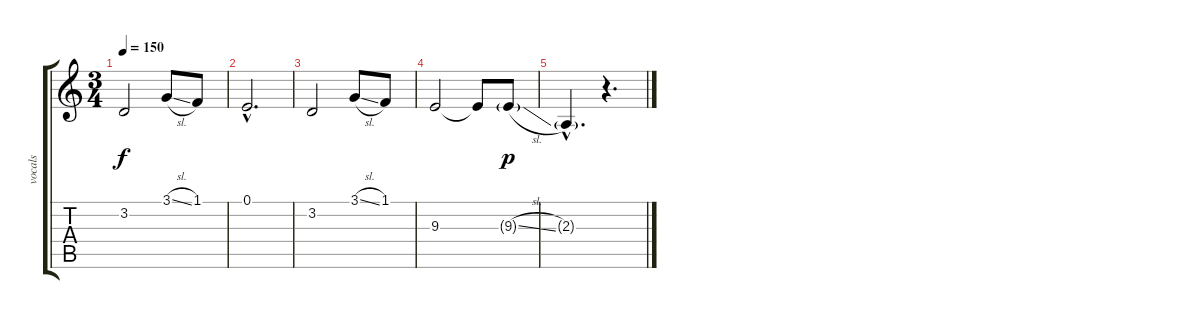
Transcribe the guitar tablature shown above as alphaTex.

\track ("vocals" "vocals") {instrument flute}
\staff {score tabs}
\tuning (E4 B3 G3 D3 A2 E2) {hide}
\ts (3 4)
\tempo 150
\clef g2
\ks c
3.2.2{dy f} 3.1{sl}.8 1.1.8 |
0.1{hac}.2{d} |
3.2.2 3.1{sl}.8 1.1.8 |
9.3.2 9.3{t}.8 9.3{sl g}.8{dy p} |
2.3{g hac}.4{d} r.4{d}
